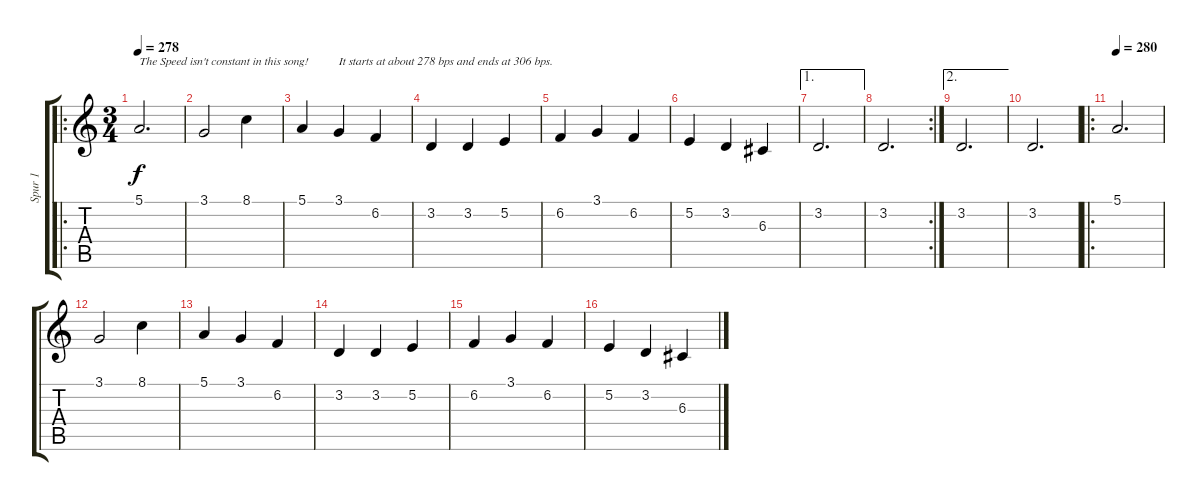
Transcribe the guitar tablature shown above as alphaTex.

\track ("Spur 1" "Spur 1") {instrument bagpipe}
\staff {score tabs}
\tuning (E4 B3 G3 D3 A2 E2) {hide}
\ro
\ts (3 4)
\tempo 278
\clef g2
\ks c
5.1.2{d txt "The Speed isn't constant in this song!" dy f instrument bagpipe} |
3.1.2 8.1.4 |
5.1.4 3.1.4{txt "It starts at about 278 bps and ends at 306 bps."} 6.2.4 |
3.2.4 3.2.4 5.2.4 |
6.2.4 3.1.4 6.2.4 |
5.2.4 3.2.4 6.3.4 |
\ae 1
3.2.2{d} |
\rc 2
3.2.2{d} |
\ae 2
3.2.2{d} |
3.2.2{d} |
\ro
\tempo 280
5.1.2{d} |
3.1.2 8.1.4 |
5.1.4 3.1.4 6.2.4 |
3.2.4 3.2.4 5.2.4 |
6.2.4 3.1.4 6.2.4 |
5.2.4 3.2.4 6.3.4
